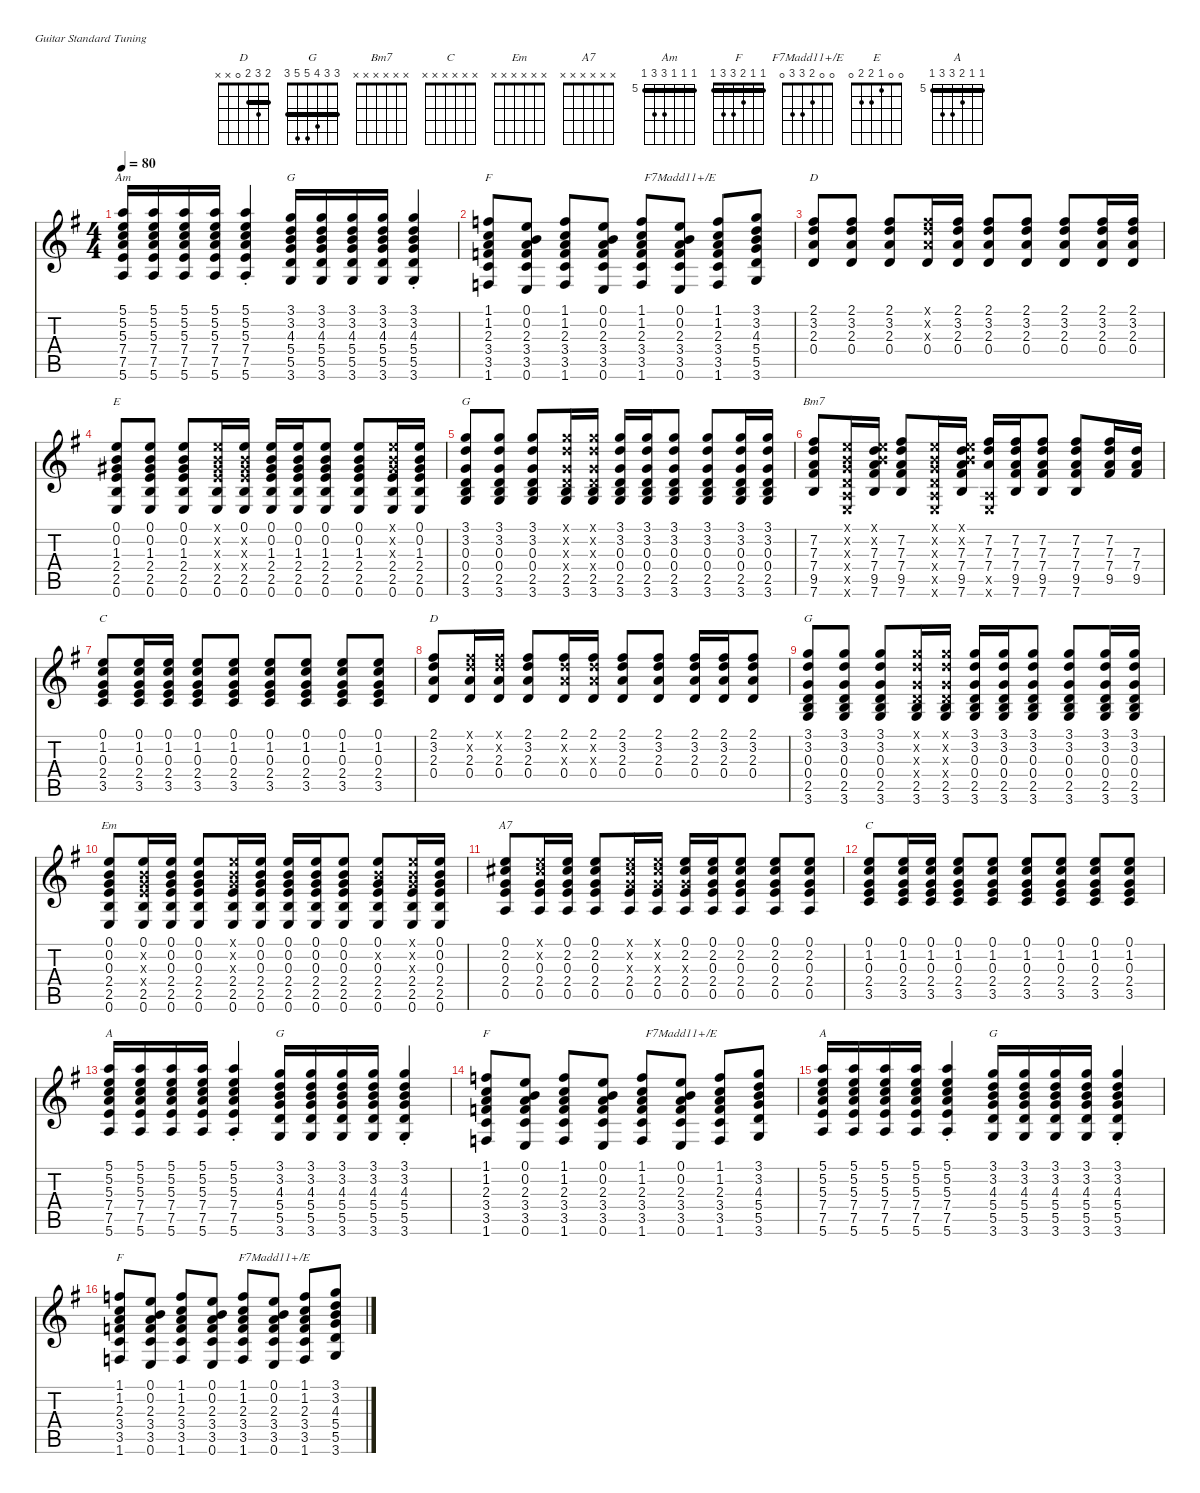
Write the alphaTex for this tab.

\defaultSystemsLayout 4
\hideDynamics
\bracketExtendMode nobrackets
\singleTrackTrackNamePolicy hidden
\multiTrackTrackNamePolicy hidden
\firstSystemTrackNameMode fullname
\firstSystemTrackNameOrientation horizontal
\otherSystemsTrackNameOrientation horizontal
\track ("Track 1" "s.guit.") {mute instrument acousticguitarsteel}
\staff {score tabs}
\tuning (E4 B3 G3 D3 A2 E2)
\chord ("D" x x x x x x)
\chord ("G" x x x x x x)
\chord ("Bm7" x x x x x x)
\chord ("C" x x x x x x)
\chord ("Em" x x x x x x)
\chord ("A7" x x x x x x)
\chord ("D" 2 3 2 0 x x) {barre 2}
\chord ("Am" 5 5 5 7 7 5) {firstfret 5 showfingering false barre (5 5 5)}
\chord ("G" 3 3 4 5 5 3) {barre (3 3)}
\chord ("F" 1 1 2 3 3 1) {barre (1 1)}
\chord ("F7Madd11+/E" 0 0 2 3 3 0)
\chord ("E" 0 0 1 2 2 0)
\chord ("A" 5 5 6 7 7 5) {firstfret 5 barre (5 5)}
\ts (4 4)
\tempo 80
\clef g2
\ks g
(5.1{acc forcenatural} 5.2{acc forcenatural} 5.3{acc forcenatural} 7.4{acc forcenatural} 7.5{acc forcenatural} 5.6{acc forcenatural}).16{ch "Am" dy mp beam Up} (5.1{acc forcenatural} 5.2{acc forcenatural} 5.3{acc forcenatural} 7.4{acc forcenatural} 7.5{acc forcenatural} 5.6{acc forcenatural}).16{beam Up} (5.1{acc forcenatural} 5.2{acc forcenatural} 5.3{acc forcenatural} 7.4{acc forcenatural} 7.5{acc forcenatural} 5.6{acc forcenatural}).16{beam Up} (5.1{acc forcenatural} 5.2{acc forcenatural} 5.3{acc forcenatural} 7.4{acc forcenatural} 7.5{acc forcenatural} 5.6{acc forcenatural}).16{beam Up} (5.1{st acc forcenatural} 5.2{st acc forcenatural} 5.3{st acc forcenatural} 7.4{st acc forcenatural} 7.5{st acc forcenatural} 5.6{st acc forcenatural}).4{beam Up} (3.1{acc forcenatural} 3.2{acc forcenatural} 4.3{acc forcenatural} 5.4{acc forcenatural} 5.5{acc forcenatural} 3.6{acc forcenatural}).16{ch "G" beam Up} (3.1{acc forcenatural} 3.2{acc forcenatural} 4.3{acc forcenatural} 5.4{acc forcenatural} 5.5{acc forcenatural} 3.6{acc forcenatural}).16{beam Up} (3.1{acc forcenatural} 3.2{acc forcenatural} 4.3{acc forcenatural} 5.4{acc forcenatural} 5.5{acc forcenatural} 3.6{acc forcenatural}).16{beam Up} (3.1{acc forcenatural} 3.2{acc forcenatural} 4.3{acc forcenatural} 5.4{acc forcenatural} 5.5{acc forcenatural} 3.6{acc forcenatural}).16{beam Up} (3.1{st acc forcenatural} 3.2{st acc forcenatural} 4.3{st acc forcenatural} 5.4{st acc forcenatural} 5.5{st acc forcenatural} 3.6{st acc forcenatural}).4{beam Up} |
(1.1{acc forcenatural} 1.2{acc forcenatural} 2.3{acc forcenatural} 3.4{acc forcenatural} 3.5{acc forcenatural} 1.6{acc forcenatural}).8{ch "F" beam Up} (0.1{acc forcenatural} 0.2{acc forcenatural} 2.3{acc forcenatural} 3.4{acc forcenatural} 3.5{acc forcenatural} 0.6{acc forcenatural}).8{beam Up} (1.1{acc forcenatural} 1.2{acc forcenatural} 2.3{acc forcenatural} 3.4{acc forcenatural} 3.5{acc forcenatural} 1.6{acc forcenatural}).8{beam Up} (0.1{acc forcenatural} 0.2{acc forcenatural} 2.3{acc forcenatural} 3.4{acc forcenatural} 3.5{acc forcenatural} 0.6{acc forcenatural}).8{beam Up} (1.1{acc forcenatural} 1.2{acc forcenatural} 2.3{acc forcenatural} 3.4{acc forcenatural} 3.5{acc forcenatural} 1.6{acc forcenatural}).8{beam Up} (0.1{acc forcenatural} 0.2{acc forcenatural} 2.3{acc forcenatural} 3.4{acc forcenatural} 3.5{acc forcenatural} 0.6{acc forcenatural}).8{ch "F7Madd11+/E" beam Up} (1.1{acc forcenatural} 1.2{acc forcenatural} 2.3{acc forcenatural} 3.4{acc forcenatural} 3.5{acc forcenatural} 1.6{acc forcenatural}).8{beam Up} (3.1{acc forcenatural} 3.2{acc forcenatural} 4.3{acc forcenatural} 5.4{acc forcenatural} 5.5{acc forcenatural} 3.6{acc forcenatural}).8{beam Up} |
(2.1{acc #} 3.2{acc forcenatural} 2.3{acc forcenatural} 0.4{acc forcenatural}).8{ch "D" dy f beam Up} (2.1{acc #} 3.2{acc forcenatural} 2.3{acc forcenatural} 0.4{acc forcenatural}).8{beam Up} (2.1{acc #} 3.2{acc forcenatural} 2.3{acc forcenatural} 0.4{acc forcenatural}).8{beam Up} (2.1{x acc #} 3.2{x acc forcenatural} 2.3{x acc forcenatural} 0.4{acc forcenatural}).16{beam Up} (2.1{acc #} 3.2{acc forcenatural} 2.3{acc forcenatural} 0.4{acc forcenatural}).16{dy mp beam Up} (2.1{acc #} 3.2{acc forcenatural} 2.3{acc forcenatural} 0.4{acc forcenatural}).8{dy f beam Up} (2.1{acc #} 3.2{acc forcenatural} 2.3{acc forcenatural} 0.4{acc forcenatural}).8{beam Up} (2.1{acc #} 3.2{acc forcenatural} 2.3{acc forcenatural} 0.4{acc forcenatural}).8{beam Up} (2.1{acc #} 3.2{acc forcenatural} 2.3{acc forcenatural} 0.4{acc forcenatural}).16{dy mp beam Up} (2.1{acc #} 3.2{acc forcenatural} 2.3{acc forcenatural} 0.4{acc forcenatural}).16{dy mf beam Up} |
(0.1{acc forcenatural} 0.2{acc forcenatural} 1.3{acc #} 2.4{acc forcenatural} 2.5{acc forcenatural} 0.6{acc forcenatural}).8{ch "E" dy f beam Up} (0.1{acc forcenatural} 0.2{acc forcenatural} 1.3{acc #} 2.4{acc forcenatural} 2.5{acc forcenatural} 0.6{acc forcenatural}).8{beam Up} (0.1{acc forcenatural} 0.2{acc forcenatural} 1.3{acc #} 2.4{acc forcenatural} 2.5{acc forcenatural} 0.6{acc forcenatural}).8{beam Up} (0.1{x acc forcenatural} 0.2{x acc forcenatural} 1.3{x acc #} 2.4{x acc forcenatural} 2.5{acc forcenatural} 0.6{acc forcenatural}).16{dy mp beam Up} (0.1{acc forcenatural} 0.2{x acc forcenatural} 1.3{x acc #} 2.4{x acc forcenatural} 2.5{acc forcenatural} 0.6{acc forcenatural}).16{beam Up} (0.1{acc forcenatural} 0.2{acc forcenatural} 1.3{acc #} 2.4{acc forcenatural} 2.5{acc forcenatural} 0.6{acc forcenatural}).16{dy mf beam Up} (0.1{acc forcenatural} 0.2{acc forcenatural} 1.3{acc #} 2.4{acc forcenatural} 2.5{acc forcenatural} 0.6{acc forcenatural}).16{beam Up} (0.1{acc forcenatural} 0.2{acc forcenatural} 1.3{acc #} 2.4{acc forcenatural} 2.5{acc forcenatural} 0.6{acc forcenatural}).8{dy f beam Up} (0.1{acc forcenatural} 0.2{acc forcenatural} 1.3{acc #} 2.4{acc forcenatural} 2.5{acc forcenatural} 0.6{acc forcenatural}).8{beam Up} (0.1{x acc forcenatural} 0.2{x acc forcenatural} 1.3{x acc #} 2.4{acc forcenatural} 2.5{acc forcenatural} 0.6{acc forcenatural}).16{dy mf beam Up} (0.1{acc forcenatural} 0.2{acc forcenatural} 1.3{acc #} 2.4{acc forcenatural} 2.5{acc forcenatural} 0.6{acc forcenatural}).16{beam Up} |
(3.1{acc forcenatural} 3.2{acc forcenatural} 0.3{acc forcenatural} 0.4{acc forcenatural} 2.5{acc forcenatural} 3.6{acc forcenatural}).8{ch "G" dy f beam Up} (3.1{acc forcenatural} 3.2{acc forcenatural} 0.3{acc forcenatural} 0.4{acc forcenatural} 2.5{acc forcenatural} 3.6{acc forcenatural}).8{dy mf beam Up} (3.1{acc forcenatural} 3.2{acc forcenatural} 0.3{acc forcenatural} 0.4{acc forcenatural} 2.5{acc forcenatural} 3.6{acc forcenatural}).8{beam Up} (3.1{x acc forcenatural} 3.2{x acc forcenatural} 0.3{x acc forcenatural} 0.4{x acc forcenatural} 2.5{acc forcenatural} 3.6{acc forcenatural}).16{dy mp beam Up} (3.1{x acc forcenatural} 3.2{x acc forcenatural} 0.3{x acc forcenatural} 0.4{x acc forcenatural} 2.5{acc forcenatural} 3.6{acc forcenatural}).16{beam Up} (3.1{acc forcenatural} 3.2{acc forcenatural} 0.3{acc forcenatural} 0.4{acc forcenatural} 2.5{acc forcenatural} 3.6{acc forcenatural}).16{beam Up} (3.1{acc forcenatural} 3.2{acc forcenatural} 0.3{acc forcenatural} 0.4{acc forcenatural} 2.5{acc forcenatural} 3.6{acc forcenatural}).16{beam Up} (3.1{acc forcenatural} 3.2{acc forcenatural} 0.3{acc forcenatural} 0.4{acc forcenatural} 2.5{acc forcenatural} 3.6{acc forcenatural}).8{dy f beam Up} (3.1{acc forcenatural} 3.2{acc forcenatural} 0.3{acc forcenatural} 0.4{acc forcenatural} 2.5{acc forcenatural} 3.6{acc forcenatural}).8{beam Up} (3.1{acc forcenatural} 3.2{acc forcenatural} 0.3{acc forcenatural} 0.4{acc forcenatural} 2.5{acc forcenatural} 3.6{acc forcenatural}).16{dy mp beam Up} (3.1{acc forcenatural} 3.2{acc forcenatural} 0.3{acc forcenatural} 0.4{acc forcenatural} 2.5{acc forcenatural} 3.6{acc forcenatural}).16{beam Up} |
(7.2{acc #} 7.3{acc forcenatural} 7.4{acc forcenatural} 9.5{acc #} 7.6{acc forcenatural}).8{ch "Bm7" dy mf beam Up} (0.1{x acc forcenatural} 0.2{x acc forcenatural} 0.3{x acc forcenatural} 0.4{x acc forcenatural} 0.5{x acc forcenatural} 0.6{x acc forcenatural}).16{dy mp beam Up} (0.1{x acc forcenatural} 0.2{x acc forcenatural} 7.3{acc forcenatural} 7.4{acc forcenatural} 9.5{acc #} 7.6{acc forcenatural}).16{beam Up} (7.2{acc #} 7.3{acc forcenatural} 7.4{acc forcenatural} 9.5{acc #} 7.6{acc forcenatural}).8{dy f beam Up} (0.1{x acc forcenatural} 0.2{x acc forcenatural} 0.3{x acc forcenatural} 0.4{x acc forcenatural} 0.5{x acc forcenatural} 0.6{x acc forcenatural}).16{dy mf beam Up} (0.1{x acc forcenatural} 0.2{x acc forcenatural} 7.3{acc forcenatural} 7.4{acc forcenatural} 9.5{acc #} 7.6{acc forcenatural}).16{beam Up} (7.2{acc #} 7.3{acc forcenatural} 7.4{acc forcenatural} 0.5{x acc forcenatural} 0.6{x acc forcenatural}).16{beam Up} (7.2{acc #} 7.3{acc forcenatural} 7.4{acc forcenatural} 9.5{acc #} 7.6{acc forcenatural}).16{beam Up} (7.2{acc #} 7.3{acc forcenatural} 7.4{acc forcenatural} 9.5{acc #} 7.6{acc forcenatural}).8{dy f beam Up} (7.2{acc #} 7.3{acc forcenatural} 7.4{acc forcenatural} 9.5{acc #} 7.6{acc forcenatural}).8{beam Up} (7.2{acc #} 7.3{acc forcenatural} 7.4{acc forcenatural} 9.5{acc #}).16{dy mf beam Up} (7.3{acc forcenatural} 7.4{acc forcenatural} 9.5{acc #}).16{beam Up} |
(0.1{acc forcenatural} 1.2{acc forcenatural} 0.3{acc forcenatural} 2.4{acc forcenatural} 3.5{acc forcenatural}).8{ch "C" dy f beam Up} (0.1{acc forcenatural} 1.2{acc forcenatural} 0.3{acc forcenatural} 2.4{acc forcenatural} 3.5{acc forcenatural}).16{beam Up} (0.1{acc forcenatural} 1.2{acc forcenatural} 0.3{acc forcenatural} 2.4{acc forcenatural} 3.5{acc forcenatural}).16{beam Up} (0.1{acc forcenatural} 1.2{acc forcenatural} 0.3{acc forcenatural} 2.4{acc forcenatural} 3.5{acc forcenatural}).8{beam Up} (0.1{acc forcenatural} 1.2{acc forcenatural} 0.3{acc forcenatural} 2.4{acc forcenatural} 3.5{acc forcenatural}).8{beam Up} (0.1{acc forcenatural} 1.2{acc forcenatural} 0.3{acc forcenatural} 2.4{acc forcenatural} 3.5{acc forcenatural}).8{beam Up} (0.1{acc forcenatural} 1.2{acc forcenatural} 0.3{acc forcenatural} 2.4{acc forcenatural} 3.5{acc forcenatural}).8{beam Up} (0.1{acc forcenatural} 1.2{acc forcenatural} 0.3{acc forcenatural} 2.4{acc forcenatural} 3.5{acc forcenatural}).8{beam Up} (0.1{acc forcenatural} 1.2{acc forcenatural} 0.3{acc forcenatural} 2.4{acc forcenatural} 3.5{acc forcenatural}).8{beam Up} |
(2.1{acc #} 3.2{acc forcenatural} 2.3{acc forcenatural} 0.4{acc forcenatural}).8{ch "D" beam Up} (2.1{x acc #} 3.2{x acc forcenatural} 2.3{acc forcenatural} 0.4{acc forcenatural}).16{dy mp beam Up} (2.1{x acc #} 3.2{x acc forcenatural} 2.3{acc forcenatural} 0.4{acc forcenatural}).16{beam Up} (2.1{acc #} 3.2{acc forcenatural} 2.3{acc forcenatural} 0.4{acc forcenatural}).8{dy f beam Up} (2.1{acc #} 3.2{x acc forcenatural} 2.3{x acc forcenatural} 0.4{acc forcenatural}).16{dy mp beam Up} (2.1{acc #} 3.2{x acc forcenatural} 2.3{x acc forcenatural} 0.4{acc forcenatural}).16{beam Up} (2.1{acc #} 3.2{acc forcenatural} 2.3{acc forcenatural} 0.4{acc forcenatural}).8{dy f beam Up} (2.1{acc #} 3.2{acc forcenatural} 2.3{acc forcenatural} 0.4{acc forcenatural}).8{beam Up} (2.1{acc #} 3.2{acc forcenatural} 2.3{acc forcenatural} 0.4{acc forcenatural}).16{dy mp beam Up} (2.1{acc #} 3.2{acc forcenatural} 2.3{acc forcenatural} 0.4{acc forcenatural}).16{beam Up} (2.1{acc #} 3.2{acc forcenatural} 2.3{acc forcenatural} 0.4{acc forcenatural}).8{dy f beam Up} |
(3.1{acc forcenatural} 3.2{acc forcenatural} 0.3{acc forcenatural} 0.4{acc forcenatural} 2.5{acc forcenatural} 3.6{acc forcenatural}).8{ch "G" beam Up} (3.1{acc forcenatural} 3.2{acc forcenatural} 0.3{acc forcenatural} 0.4{acc forcenatural} 2.5{acc forcenatural} 3.6{acc forcenatural}).8{dy mf beam Up} (3.1{acc forcenatural} 3.2{acc forcenatural} 0.3{acc forcenatural} 0.4{acc forcenatural} 2.5{acc forcenatural} 3.6{acc forcenatural}).8{beam Up} (3.1{x acc forcenatural} 3.2{x acc forcenatural} 0.3{x acc forcenatural} 0.4{x acc forcenatural} 2.5{acc forcenatural} 3.6{acc forcenatural}).16{dy mp beam Up} (3.1{x acc forcenatural} 3.2{x acc forcenatural} 0.3{x acc forcenatural} 0.4{x acc forcenatural} 2.5{acc forcenatural} 3.6{acc forcenatural}).16{beam Up} (3.1{acc forcenatural} 3.2{acc forcenatural} 0.3{acc forcenatural} 0.4{acc forcenatural} 2.5{acc forcenatural} 3.6{acc forcenatural}).16{beam Up} (3.1{acc forcenatural} 3.2{acc forcenatural} 0.3{acc forcenatural} 0.4{acc forcenatural} 2.5{acc forcenatural} 3.6{acc forcenatural}).16{beam Up} (3.1{acc forcenatural} 3.2{acc forcenatural} 0.3{acc forcenatural} 0.4{acc forcenatural} 2.5{acc forcenatural} 3.6{acc forcenatural}).8{dy f beam Up} (3.1{acc forcenatural} 3.2{acc forcenatural} 0.3{acc forcenatural} 0.4{acc forcenatural} 2.5{acc forcenatural} 3.6{acc forcenatural}).8{beam Up} (3.1{acc forcenatural} 3.2{acc forcenatural} 0.3{acc forcenatural} 0.4{acc forcenatural} 2.5{acc forcenatural} 3.6{acc forcenatural}).16{dy mp beam Up} (3.1{acc forcenatural} 3.2{acc forcenatural} 0.3{acc forcenatural} 0.4{acc forcenatural} 2.5{acc forcenatural} 3.6{acc forcenatural}).16{beam Up} |
(0.1{acc forcenatural} 0.2{acc forcenatural} 0.3{acc forcenatural} 2.4{acc forcenatural} 2.5{acc forcenatural} 0.6{acc forcenatural}).8{ch "Em" dy f beam Up} (0.1{acc forcenatural} 0.2{x acc forcenatural} 0.3{x acc forcenatural} 2.4{x acc forcenatural} 2.5{acc forcenatural} 0.6{acc forcenatural}).16{dy mp beam Up} (0.1{acc forcenatural} 0.2{acc forcenatural} 0.3{acc forcenatural} 2.4{acc forcenatural} 2.5{acc forcenatural} 0.6{acc forcenatural}).16{beam Up} (0.1{acc forcenatural} 0.2{acc forcenatural} 0.3{acc forcenatural} 2.4{acc forcenatural} 2.5{acc forcenatural} 0.6{acc forcenatural}).8{dy f beam Up} (0.1{x acc forcenatural} 0.2{x acc forcenatural} 0.3{x acc forcenatural} 2.4{acc forcenatural} 2.5{acc forcenatural} 0.6{acc forcenatural}).16{dy mp beam Up} (0.1{acc forcenatural} 0.2{acc forcenatural} 0.3{acc forcenatural} 2.4{acc forcenatural} 2.5{acc forcenatural} 0.6{acc forcenatural}).16{beam Up} (0.1{acc forcenatural} 0.2{acc forcenatural} 0.3{acc forcenatural} 2.4{acc forcenatural} 2.5{acc forcenatural} 0.6{acc forcenatural}).16{dy mf beam Up} (0.1{acc forcenatural} 0.2{acc forcenatural} 0.3{acc forcenatural} 2.4{acc forcenatural} 2.5{acc forcenatural} 0.6{acc forcenatural}).16{beam Up} (0.1{acc forcenatural} 0.2{acc forcenatural} 0.3{acc forcenatural} 2.4{acc forcenatural} 2.5{acc forcenatural} 0.6{acc forcenatural}).8{dy f beam Up} (0.1{acc forcenatural} 0.2{x acc forcenatural} 0.3{acc forcenatural} 2.4{acc forcenatural} 2.5{acc forcenatural} 0.6{acc forcenatural}).8{beam Up} (0.1{x acc forcenatural} 0.2{x acc forcenatural} 0.3{x acc forcenatural} 2.4{acc forcenatural} 2.5{acc forcenatural} 0.6{acc forcenatural}).16{dy mf beam Up} (0.1{acc forcenatural} 0.2{acc forcenatural} 0.3{acc forcenatural} 2.4{acc forcenatural} 2.5{acc forcenatural} 0.6{acc forcenatural}).16{beam Up} |
(0.1{acc forcenatural} 2.2{acc #} 0.3{acc forcenatural} 2.4{acc forcenatural} 0.5{acc forcenatural}).8{ch "A7" dy f beam Up} (0.1{x acc forcenatural} 2.2{x acc #} 0.3{acc forcenatural} 2.4{acc forcenatural} 0.5{acc forcenatural}).16{dy mp beam Up} (0.1{acc forcenatural} 2.2{acc #} 0.3{acc forcenatural} 2.4{acc forcenatural} 0.5{acc forcenatural}).16{beam Up} (0.1{acc forcenatural} 2.2{acc #} 0.3{acc forcenatural} 2.4{acc forcenatural} 0.5{acc forcenatural}).8{dy f beam Up} (0.1{x acc forcenatural} 2.2{x acc #} 0.3{x acc forcenatural} 2.4{acc forcenatural} 0.5{acc forcenatural}).16{dy mp beam Up} (0.1{x acc forcenatural} 2.2{x acc #} 0.3{x acc forcenatural} 2.4{acc forcenatural} 0.5{acc forcenatural}).16{beam Up} (0.1{acc forcenatural} 2.2{acc #} 0.3{x acc forcenatural} 2.4{acc forcenatural} 0.5{acc forcenatural}).16{dy mf beam Up} (0.1{acc forcenatural} 2.2{acc #} 0.3{acc forcenatural} 2.4{acc forcenatural} 0.5{acc forcenatural}).16{beam Up} (0.1{acc forcenatural} 2.2{acc #} 0.3{acc forcenatural} 2.4{acc forcenatural} 0.5{acc forcenatural}).8{dy f beam Up} (0.1{acc forcenatural} 2.2{acc #} 0.3{acc forcenatural} 2.4{acc forcenatural} 0.5{acc forcenatural}).8{beam Up} (0.1{acc forcenatural} 2.2{acc #} 0.3{acc forcenatural} 2.4{acc forcenatural} 0.5{acc forcenatural}).8{beam Up} |
(0.1{acc forcenatural} 1.2{acc forcenatural} 0.3{acc forcenatural} 2.4{acc forcenatural} 3.5{acc forcenatural}).8{ch "C" beam Up} (0.1{acc forcenatural} 1.2{acc forcenatural} 0.3{acc forcenatural} 2.4{acc forcenatural} 3.5{acc forcenatural}).16{beam Up} (0.1{acc forcenatural} 1.2{acc forcenatural} 0.3{acc forcenatural} 2.4{acc forcenatural} 3.5{acc forcenatural}).16{beam Up} (0.1{acc forcenatural} 1.2{acc forcenatural} 0.3{acc forcenatural} 2.4{acc forcenatural} 3.5{acc forcenatural}).8{beam Up} (0.1{acc forcenatural} 1.2{acc forcenatural} 0.3{acc forcenatural} 2.4{acc forcenatural} 3.5{acc forcenatural}).8{beam Up} (0.1{acc forcenatural} 1.2{acc forcenatural} 0.3{acc forcenatural} 2.4{acc forcenatural} 3.5{acc forcenatural}).8{beam Up} (0.1{acc forcenatural} 1.2{acc forcenatural} 0.3{acc forcenatural} 2.4{acc forcenatural} 3.5{acc forcenatural}).8{beam Up} (0.1{acc forcenatural} 1.2{acc forcenatural} 0.3{acc forcenatural} 2.4{acc forcenatural} 3.5{acc forcenatural}).8{beam Up} (0.1{acc forcenatural} 1.2{acc forcenatural} 0.3{acc forcenatural} 2.4{acc forcenatural} 3.5{acc forcenatural}).8{beam Up} |
(5.1{acc forcenatural} 5.2{acc forcenatural} 5.3{acc forcenatural} 7.4{acc forcenatural} 7.5{acc forcenatural} 5.6{acc forcenatural}).16{ch "A" dy mp beam Up} (5.1{acc forcenatural} 5.2{acc forcenatural} 5.3{acc forcenatural} 7.4{acc forcenatural} 7.5{acc forcenatural} 5.6{acc forcenatural}).16{beam Up} (5.1{acc forcenatural} 5.2{acc forcenatural} 5.3{acc forcenatural} 7.4{acc forcenatural} 7.5{acc forcenatural} 5.6{acc forcenatural}).16{beam Up} (5.1{acc forcenatural} 5.2{acc forcenatural} 5.3{acc forcenatural} 7.4{acc forcenatural} 7.5{acc forcenatural} 5.6{acc forcenatural}).16{beam Up} (5.1{st acc forcenatural} 5.2{st acc forcenatural} 5.3{st acc forcenatural} 7.4{st acc forcenatural} 7.5{st acc forcenatural} 5.6{st acc forcenatural}).4{beam Up} (3.1{acc forcenatural} 3.2{acc forcenatural} 4.3{acc forcenatural} 5.4{acc forcenatural} 5.5{acc forcenatural} 3.6{acc forcenatural}).16{ch "G" beam Up} (3.1{acc forcenatural} 3.2{acc forcenatural} 4.3{acc forcenatural} 5.4{acc forcenatural} 5.5{acc forcenatural} 3.6{acc forcenatural}).16{beam Up} (3.1{acc forcenatural} 3.2{acc forcenatural} 4.3{acc forcenatural} 5.4{acc forcenatural} 5.5{acc forcenatural} 3.6{acc forcenatural}).16{beam Up} (3.1{acc forcenatural} 3.2{acc forcenatural} 4.3{acc forcenatural} 5.4{acc forcenatural} 5.5{acc forcenatural} 3.6{acc forcenatural}).16{beam Up} (3.1{st acc forcenatural} 3.2{st acc forcenatural} 4.3{st acc forcenatural} 5.4{st acc forcenatural} 5.5{st acc forcenatural} 3.6{st acc forcenatural}).4{beam Up} |
(1.1{acc forcenatural} 1.2{acc forcenatural} 2.3{acc forcenatural} 3.4{acc forcenatural} 3.5{acc forcenatural} 1.6{acc forcenatural}).8{ch "F" beam Up} (0.1{acc forcenatural} 0.2{acc forcenatural} 2.3{acc forcenatural} 3.4{acc forcenatural} 3.5{acc forcenatural} 0.6{acc forcenatural}).8{beam Up} (1.1{acc forcenatural} 1.2{acc forcenatural} 2.3{acc forcenatural} 3.4{acc forcenatural} 3.5{acc forcenatural} 1.6{acc forcenatural}).8{beam Up} (0.1{acc forcenatural} 0.2{acc forcenatural} 2.3{acc forcenatural} 3.4{acc forcenatural} 3.5{acc forcenatural} 0.6{acc forcenatural}).8{beam Up} (1.1{acc forcenatural} 1.2{acc forcenatural} 2.3{acc forcenatural} 3.4{acc forcenatural} 3.5{acc forcenatural} 1.6{acc forcenatural}).8{beam Up} (0.1{acc forcenatural} 0.2{acc forcenatural} 2.3{acc forcenatural} 3.4{acc forcenatural} 3.5{acc forcenatural} 0.6{acc forcenatural}).8{ch "F7Madd11+/E" beam Up} (1.1{acc forcenatural} 1.2{acc forcenatural} 2.3{acc forcenatural} 3.4{acc forcenatural} 3.5{acc forcenatural} 1.6{acc forcenatural}).8{beam Up} (3.1{acc forcenatural} 3.2{acc forcenatural} 4.3{acc forcenatural} 5.4{acc forcenatural} 5.5{acc forcenatural} 3.6{acc forcenatural}).8{beam Up} |
(5.1{acc forcenatural} 5.2{acc forcenatural} 5.3{acc forcenatural} 7.4{acc forcenatural} 7.5{acc forcenatural} 5.6{acc forcenatural}).16{ch "A" beam Up} (5.1{acc forcenatural} 5.2{acc forcenatural} 5.3{acc forcenatural} 7.4{acc forcenatural} 7.5{acc forcenatural} 5.6{acc forcenatural}).16{beam Up} (5.1{acc forcenatural} 5.2{acc forcenatural} 5.3{acc forcenatural} 7.4{acc forcenatural} 7.5{acc forcenatural} 5.6{acc forcenatural}).16{beam Up} (5.1{acc forcenatural} 5.2{acc forcenatural} 5.3{acc forcenatural} 7.4{acc forcenatural} 7.5{acc forcenatural} 5.6{acc forcenatural}).16{beam Up} (5.1{st acc forcenatural} 5.2{st acc forcenatural} 5.3{st acc forcenatural} 7.4{st acc forcenatural} 7.5{st acc forcenatural} 5.6{st acc forcenatural}).4{beam Up} (3.1{acc forcenatural} 3.2{acc forcenatural} 4.3{acc forcenatural} 5.4{acc forcenatural} 5.5{acc forcenatural} 3.6{acc forcenatural}).16{ch "G" beam Up} (3.1{acc forcenatural} 3.2{acc forcenatural} 4.3{acc forcenatural} 5.4{acc forcenatural} 5.5{acc forcenatural} 3.6{acc forcenatural}).16{beam Up} (3.1{acc forcenatural} 3.2{acc forcenatural} 4.3{acc forcenatural} 5.4{acc forcenatural} 5.5{acc forcenatural} 3.6{acc forcenatural}).16{beam Up} (3.1{acc forcenatural} 3.2{acc forcenatural} 4.3{acc forcenatural} 5.4{acc forcenatural} 5.5{acc forcenatural} 3.6{acc forcenatural}).16{beam Up} (3.1{st acc forcenatural} 3.2{st acc forcenatural} 4.3{st acc forcenatural} 5.4{st acc forcenatural} 5.5{st acc forcenatural} 3.6{st acc forcenatural}).4{beam Up} |
(1.1{acc forcenatural} 1.2{acc forcenatural} 2.3{acc forcenatural} 3.4{acc forcenatural} 3.5{acc forcenatural} 1.6{acc forcenatural}).8{ch "F" beam Up} (0.1{acc forcenatural} 0.2{acc forcenatural} 2.3{acc forcenatural} 3.4{acc forcenatural} 3.5{acc forcenatural} 0.6{acc forcenatural}).8{beam Up} (1.1{acc forcenatural} 1.2{acc forcenatural} 2.3{acc forcenatural} 3.4{acc forcenatural} 3.5{acc forcenatural} 1.6{acc forcenatural}).8{beam Up} (0.1{acc forcenatural} 0.2{acc forcenatural} 2.3{acc forcenatural} 3.4{acc forcenatural} 3.5{acc forcenatural} 0.6{acc forcenatural}).8{beam Up} (1.1{acc forcenatural} 1.2{acc forcenatural} 2.3{acc forcenatural} 3.4{acc forcenatural} 3.5{acc forcenatural} 1.6{acc forcenatural}).8{beam Up} (0.1{acc forcenatural} 0.2{acc forcenatural} 2.3{acc forcenatural} 3.4{acc forcenatural} 3.5{acc forcenatural} 0.6{acc forcenatural}).8{ch "F7Madd11+/E" beam Up} (1.1{acc forcenatural} 1.2{acc forcenatural} 2.3{acc forcenatural} 3.4{acc forcenatural} 3.5{acc forcenatural} 1.6{acc forcenatural}).8{beam Up} (3.1{acc forcenatural} 3.2{acc forcenatural} 4.3{acc forcenatural} 5.4{acc forcenatural} 5.5{acc forcenatural} 3.6{acc forcenatural}).8{beam Up}
